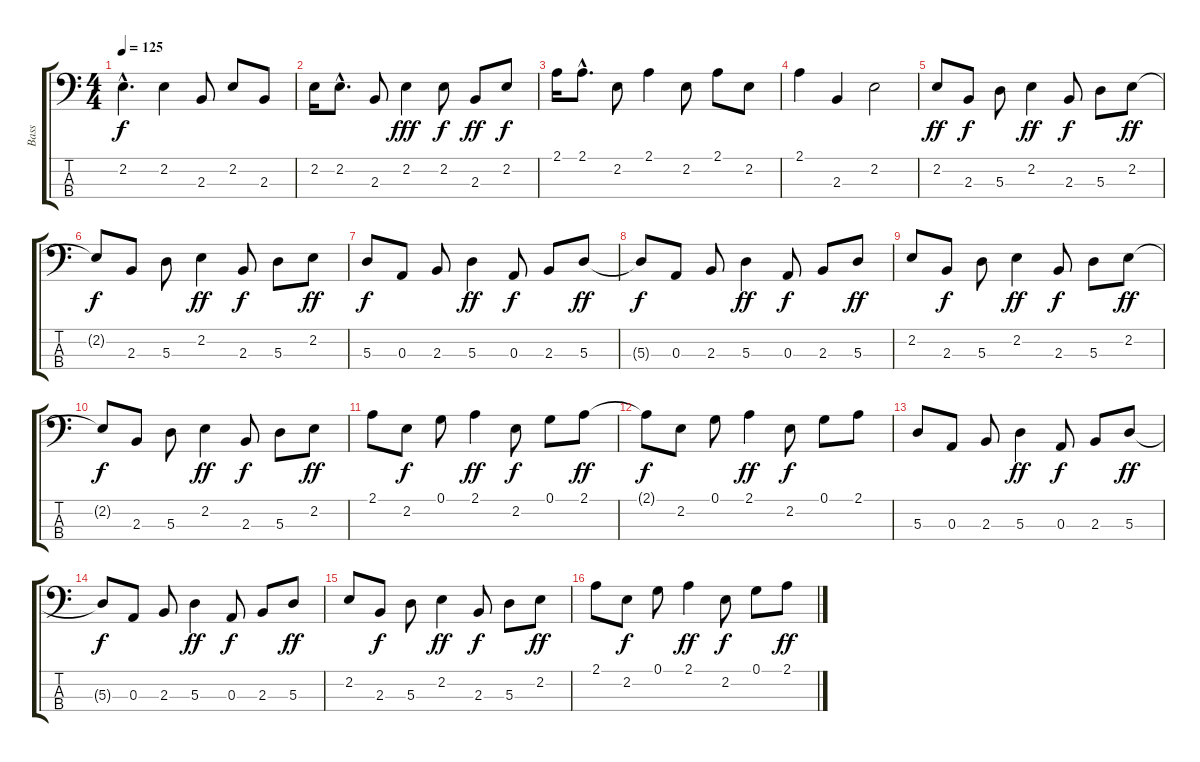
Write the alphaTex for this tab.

\track ("Bass" "Bass") {instrument acousticbass}
\staff {score tabs}
\tuning (G2 D2 A1 E1) {hide}
\ts (4 4)
\tempo 125
\clef f4
\ks c
2.2{hac}.4{d dy f} 2.2.4 2.3.8 2.2.8 2.3.8 |
2.2.16 2.2{hac}.8{d} 2.3.8 2.2.4{dy fff} 2.2.8{dy f} 2.3.8{dy ff} 2.2.8{dy f} |
2.1.16 2.1{hac}.8{d} 2.2.8 2.1.4 2.2.8 2.1.8 2.2.8 |
2.1.4 2.3.4 2.2.2 |
2.2.8{dy ff} 2.3.8{dy f} 5.3.8 2.2.4{dy ff} 2.3.8{dy f} 5.3.8 2.2.8{dy ff} |
2.2{t}.8{dy f} 2.3.8 5.3.8 2.2.4{dy ff} 2.3.8{dy f} 5.3.8 2.2.8{dy ff} |
5.3.8{dy f} 0.3.8 2.3.8 5.3.4{dy ff} 0.3.8{dy f} 2.3.8 5.3.8{dy ff} |
5.3{t}.8{dy f} 0.3.8 2.3.8 5.3.4{dy ff} 0.3.8{dy f} 2.3.8 5.3.8{dy ff} |
2.2.8 2.3.8{dy f} 5.3.8 2.2.4{dy ff} 2.3.8{dy f} 5.3.8 2.2.8{dy ff} |
2.2{t}.8{dy f} 2.3.8 5.3.8 2.2.4{dy ff} 2.3.8{dy f} 5.3.8 2.2.8{dy ff} |
2.1.8 2.2.8{dy f} 0.1.8 2.1.4{dy ff} 2.2.8{dy f} 0.1.8 2.1.8{dy ff} |
2.1{t}.8{dy f} 2.2.8 0.1.8 2.1.4{dy ff} 2.2.8{dy f} 0.1.8 2.1.8 |
5.3.8 0.3.8 2.3.8 5.3.4{dy ff} 0.3.8{dy f} 2.3.8 5.3.8{dy ff} |
5.3{t}.8{dy f} 0.3.8 2.3.8 5.3.4{dy ff} 0.3.8{dy f} 2.3.8 5.3.8{dy ff} |
2.2.8 2.3.8{dy f} 5.3.8 2.2.4{dy ff} 2.3.8{dy f} 5.3.8 2.2.8{dy ff} |
2.1.8 2.2.8{dy f} 0.1.8 2.1.4{dy ff} 2.2.8{dy f} 0.1.8 2.1.8{dy ff}
